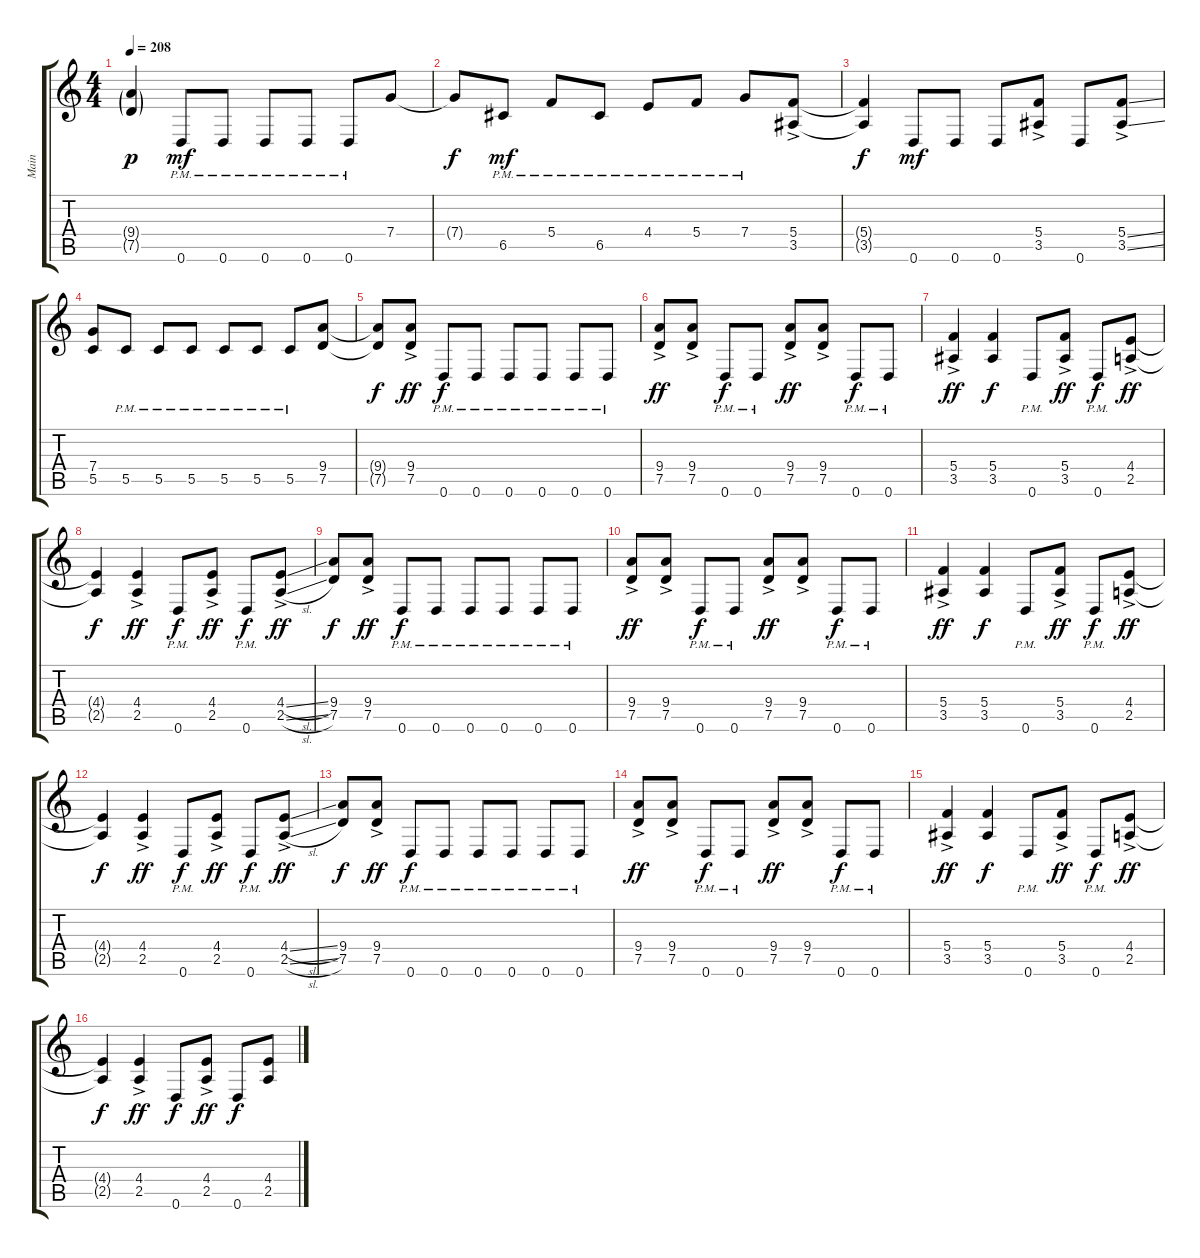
\track ("Main" "Main") {instrument distortionguitar}
\staff {score tabs}
\tuning (D4 A3 F3 C3 G2 D2) {hide}
\ts (4 4)
\tempo 208
\clef g2
\ks c
(9.4{g} 7.5{g}).4{dy p} 0.6{pm}.8{dy mf} 0.6{pm}.8 0.6{pm}.8 0.6{pm}.8 0.6{pm}.8 7.4.8 |
7.4{t}.8{dy f} 6.5{pm}.8{dy mf} 5.4{pm}.8 6.5{pm}.8 4.4{pm}.8 5.4{pm}.8 7.4{pm}.8 (5.4 3.5{ac}).8 |
(5.4{t} 3.5{t}).4{dy f} 0.6.8{dy mf} 0.6.8 0.6.8 (5.4 3.5{ac}).8 0.6.8 (5.4{ss} 3.5{ss ac}).8 |
(7.4 5.5).8 5.5{pm}.8 5.5{pm}.8 5.5{pm}.8 5.5{pm}.8 5.5{pm}.8 5.5{pm}.8 (9.4 7.5).8 |
(9.4{t} 7.5{t}).8{dy f} (9.4 7.5{ac}).8{dy ff} 0.6{pm}.8{dy f} 0.6{pm}.8 0.6{pm}.8 0.6{pm}.8 0.6{pm}.8 0.6{pm}.8 |
(9.4 7.5{ac}).8{dy ff} (9.4 7.5{ac}).8 0.6{pm}.8{dy f} 0.6{pm}.8 (9.4 7.5{ac}).8{dy ff} (9.4 7.5{ac}).8 0.6{pm}.8{dy f} 0.6{pm}.8 |
(5.4 3.5{ac}).4{dy ff} (5.4 3.5).4{dy f} 0.6{pm}.8 (5.4 3.5{ac}).8{dy ff} 0.6{pm}.8{dy f} (4.4 2.5{ac}).8{dy ff} |
(4.4{t} 2.5{t}).4{dy f} (4.4 2.5{ac}).4{dy ff} 0.6{pm}.8{dy f} (4.4 2.5{ac}).8{dy ff} 0.6{pm}.8{dy f} (4.4{sl} 2.5{sl ac}).8{dy ff} |
(9.4 7.5).8{dy f} (9.4 7.5{ac}).8{dy ff} 0.6{pm}.8{dy f} 0.6{pm}.8 0.6{pm}.8 0.6{pm}.8 0.6{pm}.8 0.6{pm}.8 |
(9.4 7.5{ac}).8{dy ff} (9.4 7.5{ac}).8 0.6{pm}.8{dy f} 0.6{pm}.8 (9.4 7.5{ac}).8{dy ff} (9.4 7.5{ac}).8 0.6{pm}.8{dy f} 0.6{pm}.8 |
(5.4 3.5{ac}).4{dy ff} (5.4 3.5).4{dy f} 0.6{pm}.8 (5.4 3.5{ac}).8{dy ff} 0.6{pm}.8{dy f} (4.4 2.5{ac}).8{dy ff} |
(4.4{t} 2.5{t}).4{dy f} (4.4{ac} 2.5).4{dy ff} 0.6{pm}.8{dy f} (4.4 2.5{ac}).8{dy ff} 0.6{pm}.8{dy f} (4.4{sl} 2.5{sl ac}).8{dy ff} |
(9.4 7.5).8{dy f} (9.4 7.5{ac}).8{dy ff} 0.6{pm}.8{dy f} 0.6{pm}.8 0.6{pm}.8 0.6{pm}.8 0.6{pm}.8 0.6{pm}.8 |
(9.4{ac} 7.5{ac}).8{dy ff} (9.4{ac} 7.5{ac}).8 0.6{pm}.8{dy f} 0.6{pm}.8 (9.4{ac} 7.5{ac}).8{dy ff} (9.4{ac} 7.5{ac}).8 0.6{pm}.8{dy f} 0.6{pm}.8 |
(5.4 3.5{ac}).4{dy ff} (5.4 3.5).4{dy f} 0.6{pm}.8 (5.4 3.5{ac}).8{dy ff} 0.6{pm}.8{dy f} (4.4 2.5{ac}).8{dy ff} |
(4.4{t} 2.5{t}).4{dy f} (4.4{ac} 2.5).4{dy ff} 0.6.8{dy f} (4.4 2.5{ac}).8{dy ff} 0.6.8{dy f} (4.4{sl} 2.5{sl}).8
